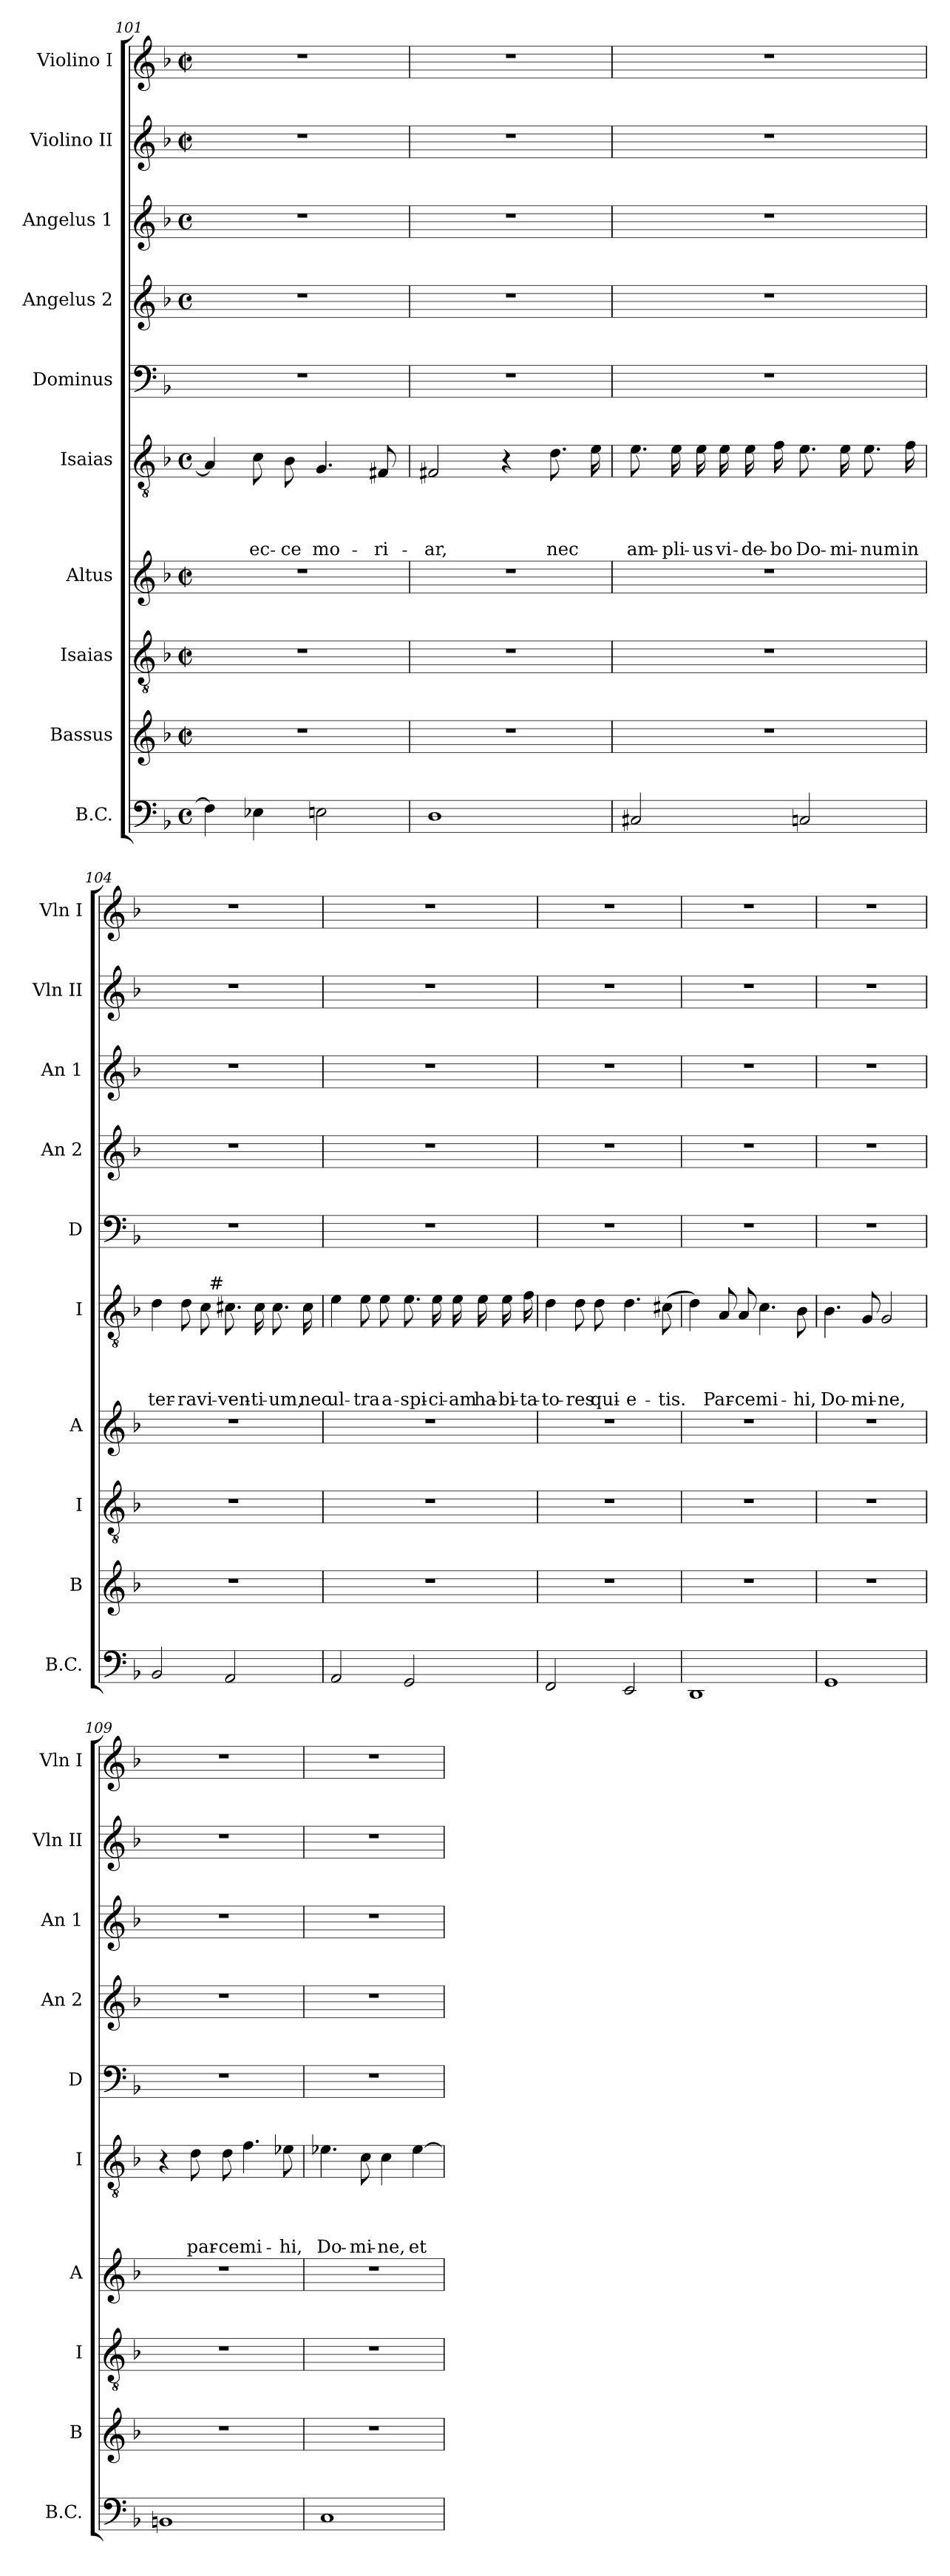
**kern	**kern	**kern	**kern	**kern	**text	**text	**text	**text	**kern	**kern	**kern	**kern	**kern
*part10	*part9	*part8	*part7	*part6	*part6	*part6	*part6	*part6	*part5	*part4	*part3	*part2	*part1
*staff10	*staff9	*staff8	*staff7	*staff6	*staff6	*staff6	*staff6	*staff6	*staff5	*staff4	*staff3	*staff2	*staff1
*I"B.C.	*I"Bassus	*I"Isaias	*I"Altus	*I"Isaias	*	*	*	*	*I"Dominus	*I"Angelus 2	*I"Angelus 1	*I"Violino II	*I"Violino I
*I'B.C.	*I'B	*I'I	*I'A	*I'I	*	*	*	*	*I'D	*I'An 2	*I'An 1	*I'Vln II	*I'Vln I
*clefF4	*clefG2	*clefGv2	*clefG2	*clefGv2	*	*	*	*	*clefF4	*clefG2	*clefG2	*clefG2	*clefG2
*k[b-]	*k[b-]	*k[b-]	*k[b-]	*k[b-]	*	*	*	*	*k[b-]	*k[b-]	*k[b-]	*k[b-]	*k[b-]
*F:	*F:	*F:	*F:	*F:	*	*	*	*	*F:	*F:	*F:	*F:	*F:
*M4/4	*M2/2	*M2/2	*M2/2	*M4/4	*	*	*	*	*	*M4/4	*M4/4	*M2/2	*M2/2
*met(c)	*met(c|)	*met(c|)	*met(c|)	*met(c)	*	*	*	*	*	*met(c)	*met(c)	*met(c|)	*met(c|)
=101	=101	=101	=101	=101	=101	=101	=101	=101	=101	=101	=101	=101	=101
4F\]	1r	1r	1r	4A/]	.	.	.	.	1r	1r	1r	1r	1r
!	!	!	!	!	!	!	!	!LO:LY:b	!	!	!	!	!
4E-X\	.	.	.	8c\	.	.	.	ec-	.	.	.	.	.
!	!	!	!	!	!	!	!	!LO:LY:b	!	!	!	!	!
.	.	.	.	8B-\	.	.	.	-ce	.	.	.	.	.
!	!	!	!	!	!	!	!	!LO:LY:b	!	!	!	!	!
2En\	.	.	.	4.G/	.	.	.	mo-	.	.	.	.	.
!	!	!	!	!	!	!	!	!LO:LY:b	!	!	!	!	!
.	.	.	.	8F#X/	.	.	.	-ri-	.	.	.	.	.
=102	=102	=102	=102	=102	=102	=102	=102	=102	=102	=102	=102	=102	=102
!	!	!	!	!	!	!	!	!LO:LY:b	!	!	!	!	!
1D	1r	1r	1r	2F#X/	.	.	.	-ar,	1r	1r	1r	1r	1r
.	.	.	.	4r	.	.	.	.	.	.	.	.	.
!	!	!	!	!	!	!	!	!LO:LY:b	!	!	!	!	!
.	.	.	.	8.d\	.	.	.	nec	.	.	.	.	.
.	.	.	.	16e\	.	.	.	.	.	.	.	.	.
!!LO:LB:g=z
=103	=103	=103	=103	=103	=103	=103	=103	=103	=103	=103	=103	=103	=103
!	!	!	!	!	!	!	!	!LO:LY:b	!	!	!	!	!
2C#X/	1r	1r	1r	8.e\	.	.	.	am-	1r	1r	1r	1r	1r
!	!	!	!	!	!	!	!	!LO:LY:b	!	!	!	!	!
.	.	.	.	16e\	.	.	.	-pli-	.	.	.	.	.
!	!	!	!	!	!	!	!	!LO:LY:b	!	!	!	!	!
.	.	.	.	16e\	.	.	.	-us	.	.	.	.	.
!	!	!	!	!	!	!	!	!LO:LY:b	!	!	!	!	!
.	.	.	.	16e\	.	.	.	vi-	.	.	.	.	.
!	!	!	!	!	!	!	!	!LO:LY:b	!	!	!	!	!
.	.	.	.	16e\	.	.	.	-de-	.	.	.	.	.
!	!	!	!	!	!	!	!	!LO:LY:b	!	!	!	!	!
.	.	.	.	16f\	.	.	.	-bo	.	.	.	.	.
!	!	!	!	!	!	!	!	!LO:LY:b	!	!	!	!	!
2Cn/	.	.	.	8.e\	.	.	.	Do-	.	.	.	.	.
!	!	!	!	!	!	!	!	!LO:LY:b	!	!	!	!	!
.	.	.	.	16e\	.	.	.	-mi-	.	.	.	.	.
!	!	!	!	!	!	!	!	!LO:LY:b	!	!	!	!	!
.	.	.	.	8.e\	.	.	.	-num	.	.	.	.	.
!	!	!	!	!	!	!	!	!LO:LY:b	!	!	!	!	!
.	.	.	.	16f\	.	.	.	in	.	.	.	.	.
=104	=104	=104	=104	=104	=104	=104	=104	=104	=104	=104	=104	=104	=104
!	!	!	!	!	!	!	!	!LO:LY:b	!	!	!	!	!
*	*	*	*	*^	*	*	*	*	*	*	*	*	*
2BB-/	1r	1r	1r	4d\	4ryy	.	.	.	ter-	1r	1r	1r	1r	1r
!	!	!	!	!	!	!	!	!	!LO:LY:b	!	!	!	!	!
.	.	.	.	8d\	8ryy	.	.	.	-ra	.	.	.	.	.
!	!	!	!	!	!	!	!	!	!LO:LY:b	!	!	!	!	!
.	.	.	.	8c\	32ryy	.	.	.	vi-	.	.	.	.	.
!	!	!	!	!	!LO:TX:a:t=#	!	!	!	!	!	!	!	!	!
.	.	.	.	.	2ryy	.	.	.	.	.	.	.	.	.
!	!	!	!	!	!	!	!	!	!LO:LY:b	!	!	!	!	!
2AA/	.	.	.	8.c#X\	.	.	.	.	-ven-	.	.	.	.	.
!	!	!	!	!	!	!	!	!	!LO:LY:b	!	!	!	!	!
.	.	.	.	16c#\	.	.	.	.	-ti-	.	.	.	.	.
!	!	!	!	!	!	!	!	!	!LO:LY:b	!	!	!	!	!
.	.	.	.	8.c#\	.	.	.	.	-um,	.	.	.	.	.
.	.	.	.	.	16.ryy	.	.	.	.	.	.	.	.	.
!	!	!	!	!	!	!	!	!	!LO:LY:b	!	!	!	!	!
.	.	.	.	16c#\	.	.	.	.	nec	.	.	.	.	.
=105	=105	=105	=105	=105	=105	=105	=105	=105	=105	=105	=105	=105	=105	=105
!	!	!	!	!	!	!	!	!	!LO:LY:b	!	!	!	!	!
*	*	*	*	*v	*v	*	*	*	*	*	*	*	*	*
2AA/	1r	1r	1r	4e\	.	.	.	ul-	1r	1r	1r	1r	1r
!	!	!	!	!	!	!	!	!LO:LY:b	!	!	!	!	!
.	.	.	.	8e\	.	.	.	-tra	.	.	.	.	.
!	!	!	!	!	!	!	!	!LO:LY:b	!	!	!	!	!
.	.	.	.	8e\	.	.	.	a-	.	.	.	.	.
!	!	!	!	!	!	!	!	!LO:LY:b	!	!	!	!	!
2GG/	.	.	.	8.e\	.	.	.	-spi-	.	.	.	.	.
!	!	!	!	!	!	!	!	!LO:LY:b	!	!	!	!	!
.	.	.	.	16e\	.	.	.	-ci-	.	.	.	.	.
!	!	!	!	!	!	!	!	!LO:LY:b	!	!	!	!	!
.	.	.	.	16e\	.	.	.	-am	.	.	.	.	.
!	!	!	!	!	!	!	!	!LO:LY:b	!	!	!	!	!
.	.	.	.	16e\	.	.	.	ha-	.	.	.	.	.
!	!	!	!	!	!	!	!	!LO:LY:b	!	!	!	!	!
.	.	.	.	16e\	.	.	.	-bi-	.	.	.	.	.
!	!	!	!	!	!	!	!	!LO:LY:b	!	!	!	!	!
.	.	.	.	16f\	.	.	.	-ta-	.	.	.	.	.
!!LO:LB:g=z
=106	=106	=106	=106	=106	=106	=106	=106	=106	=106	=106	=106	=106	=106
!	!	!	!	!	!	!	!	!LO:LY:b	!	!	!	!	!
2FF/	1r	1r	1r	4d\	.	.	.	-to-	1r	1r	1r	1r	1r
!	!	!	!	!	!	!	!	!LO:LY:b	!	!	!	!	!
.	.	.	.	8d\	.	.	.	-res	.	.	.	.	.
!	!	!	!	!	!	!	!	!LO:LY:b	!	!	!	!	!
.	.	.	.	8d\	.	.	.	qui-	.	.	.	.	.
!	!	!	!	!	!	!	!	!LO:LY:b	!	!	!	!	!
2EE/	.	.	.	4.d\	.	.	.	-e-	.	.	.	.	.
!	!	!	!	!	!	!	!	!LO:LY:b	!	!	!	!	!
.	.	.	.	(>8c#X\	.	.	.	-tis.	.	.	.	.	.
=107	=107	=107	=107	=107	=107	=107	=107	=107	=107	=107	=107	=107	=107
1DD	1r	1r	1r	4d\)	.	.	.	.	1r	1r	1r	1r	1r
!	!	!	!	!	!	!	!	!LO:LY:b	!	!	!	!	!
.	.	.	.	8A/	.	.	.	Par-	.	.	.	.	.
!	!	!	!	!	!	!	!	!LO:LY:b	!	!	!	!	!
.	.	.	.	8A/	.	.	.	-ce	.	.	.	.	.
!	!	!	!	!	!	!	!	!LO:LY:b	!	!	!	!	!
.	.	.	.	4.c\	.	.	.	mi-	.	.	.	.	.
!	!	!	!	!	!	!	!	!LO:LY:b	!	!	!	!	!
.	.	.	.	8B-\	.	.	.	-hi,	.	.	.	.	.
=108	=108	=108	=108	=108	=108	=108	=108	=108	=108	=108	=108	=108	=108
!	!	!	!	!	!	!	!	!LO:LY:b	!	!	!	!	!
1GG	1r	1r	1r	4.B-\	.	.	.	Do-	1r	1r	1r	1r	1r
!	!	!	!	!	!	!	!	!LO:LY:b	!	!	!	!	!
.	.	.	.	8G/	.	.	.	-mi-	.	.	.	.	.
!	!	!	!	!	!	!	!	!LO:LY:b	!	!	!	!	!
.	.	.	.	2G/	.	.	.	-ne,	.	.	.	.	.
=109	=109	=109	=109	=109	=109	=109	=109	=109	=109	=109	=109	=109	=109
1BBn	1r	1r	1r	4r	.	.	.	.	1r	1r	1r	1r	1r
!	!	!	!	!	!	!	!	!LO:LY:b	!	!	!	!	!
.	.	.	.	8d\	.	.	.	par-	.	.	.	.	.
!	!	!	!	!	!	!	!	!LO:LY:b	!	!	!	!	!
.	.	.	.	8d\	.	.	.	-ce	.	.	.	.	.
!	!	!	!	!	!	!	!	!LO:LY:b	!	!	!	!	!
.	.	.	.	4.f\	.	.	.	mi-	.	.	.	.	.
!	!	!	!	!	!	!	!	!LO:LY:b	!	!	!	!	!
.	.	.	.	8e-X\	.	.	.	-hi,	.	.	.	.	.
!!LO:LB:g=z
=110	=110	=110	=110	=110	=110	=110	=110	=110	=110	=110	=110	=110	=110
!	!	!	!	!	!	!	!	!LO:LY:b	!	!	!	!	!
1C	1r	1r	1r	4.e-X\	.	.	.	Do-	1r	1r	1r	1r	1r
!	!	!	!	!	!	!	!	!LO:LY:b	!	!	!	!	!
.	.	.	.	8c\	.	.	.	-mi-	.	.	.	.	.
!	!	!	!	!	!	!	!	!LO:LY:b	!	!	!	!	!
.	.	.	.	4c\	.	.	.	-ne,	.	.	.	.	.
!	!	!	!	!	!	!	!	!LO:LY:b	!	!	!	!	!
.	.	.	.	[>4e-\	.	.	.	et	.	.	.	.	.
=	=	=	=	=	=	=	=	=	=	=	=	=	=
*-	*-	*-	*-	*-	*-	*-	*-	*-	*-	*-	*-	*-	*-
